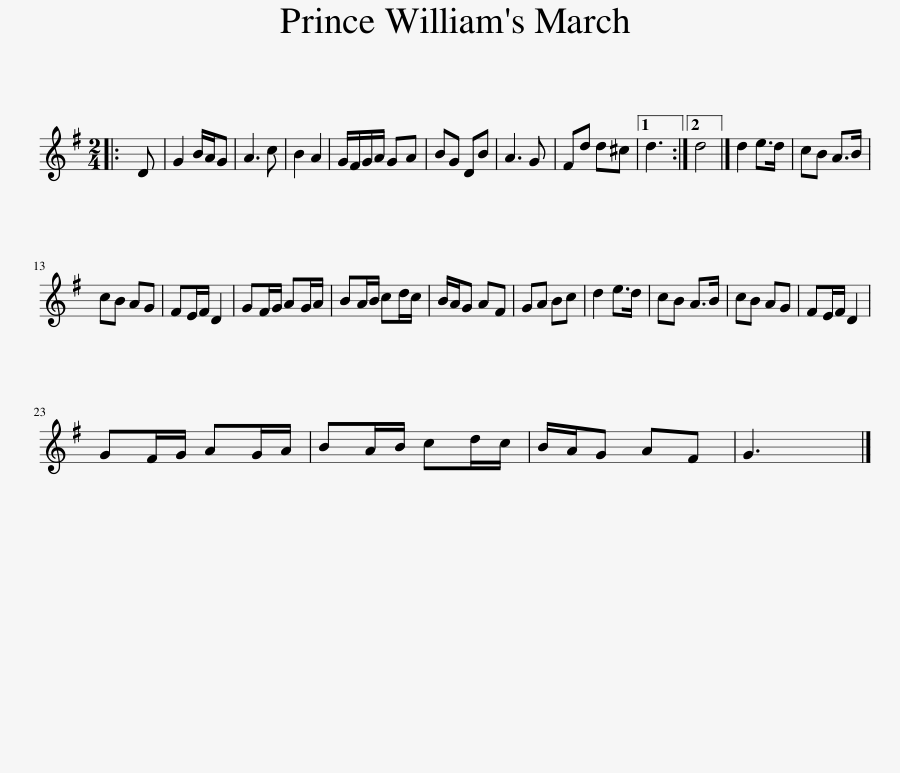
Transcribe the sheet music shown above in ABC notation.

X:1
L:1/8
M:2/4
I:linebreak $
K:G
V:1 treble
V:1
|: D | G2 B/A/G | A3 c | B2 A2 | G/F/G/A/ GA | %5
 BG DB | A3 G | Fd d^c |1 d3 :|2 d4 |] %10
 d2 e>d | cB A>B |$ cB AG | FE/F/ D2 | GF/G/ AG/A/ | %15
 BA/B/ cd/c/ | B/A/G AF | GA Bc | d2 e>d | cB A>B | %20
 cB AG | FE/F/ D2 |$ GF/G/ AG/A/ | BA/B/ cd/c/ | B/A/G AF | %25
 G3 |] %26
